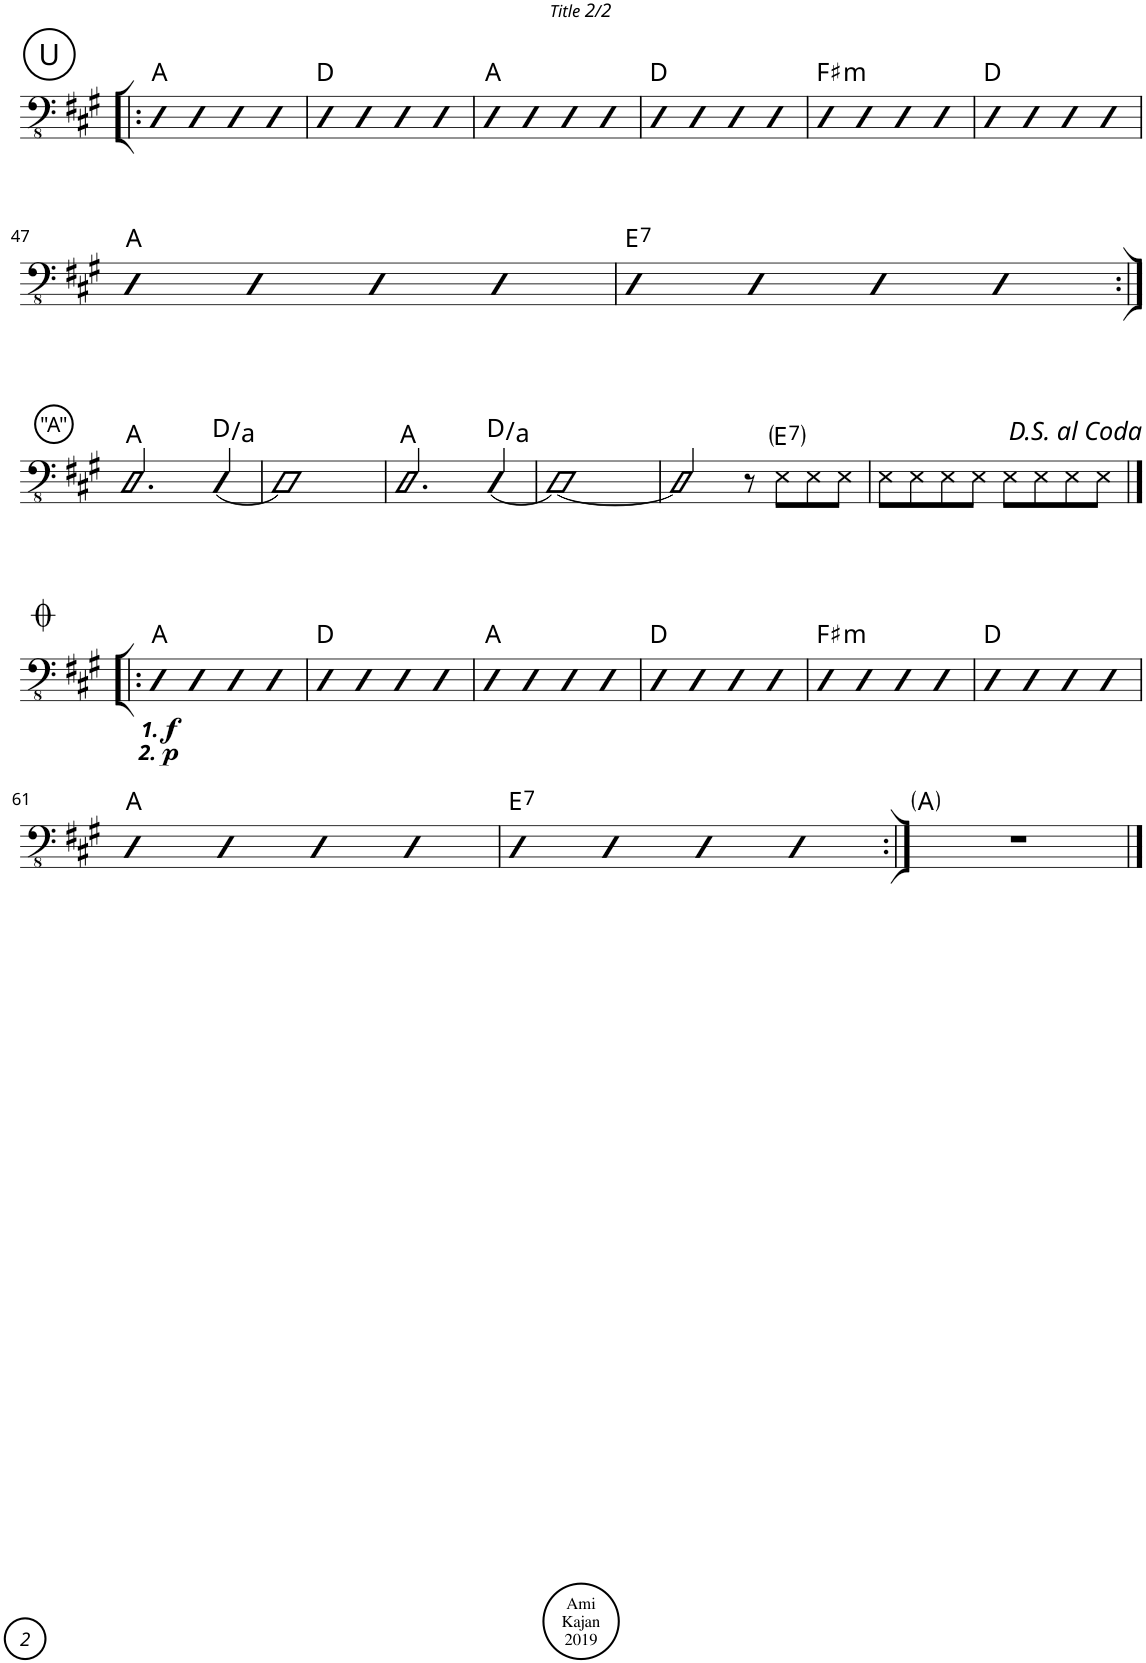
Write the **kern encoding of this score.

**kern	**dynam	**harte
*part1	*part1	*part1
*staff1	*staff1	*
*I"Acoustic Bass	*	*
*I'Bass	*	*
!!LO:PB:g=z
*clefFv4	*	*
*k[f#c#g#]	*	*
*M4/4	*	*
!!LO:REH:place=s1:a:cj:enc=circle:fs=14:t=U
=41!|:	=41!|:	=41!|:
4DD	.	A:maj
4DD	.	.
4DD	.	.
4DD	.	.
=42	=42	=42
4DD	.	D:maj
4DD	.	.
4DD	.	.
4DD	.	.
=43	=43	=43
4DD	.	A:maj
4DD	.	.
4DD	.	.
4DD	.	.
=44	=44	=44
4DD	.	D:maj
4DD	.	.
4DD	.	.
4DD	.	.
=45	=45	=45
!	!	!LO:H:kt=m
4DD	.	F#:min
4DD	.	.
4DD	.	.
4DD	.	.
=46	=46	=46
4DD	.	D:maj
4DD	.	.
4DD	.	.
4DD	.	.
!!LO:LB:g=z
=47	=47	=47
4DD	.	A:maj
4DD	.	.
4DD	.	.
4DD	.	.
=48	=48	=48
!	!	!LO:H:kt=7
4DD	.	E:7
4DD	.	.
4DD	.	.
4DD	.	.
!!LO:LB:g=z
!!LO:REH:place=s1:a:cj:enc=circle:t="A"
=49:|!	=49:|!	=49:|!
2.DD/	.	A:maj
[4DD/	.	D:maj/5
=50	=50	=50
1DD]	.	.
=51	=51	=51
2.DD/	.	A:maj
[4DD/	.	D:maj/5
=52	=52	=52
1DD_	.	.
=53	=53	=53
2DD/]	.	.
8r	.	.
!	!	!LO:H:kt=7
8EE\L	.	E:7
8EE\	.	.
8EE\J	.	.
=54	=54	=54
8EE\L	.	.
8EE\	.	.
8EE\	.	.
8EE\J	.	.
8EE\L	.	.
8EE\	.	.
8EE\	.	.
8EE\J	.	.
!!LO:LB:g=z
=55|!:	=55|!:	=55|!:
!	!LO:DY:b	!
!	!LO:DY:n=1:b	!
!	!LO:DY:n=2:b	!
!	!LO:DY:n=3:b	!
4DD	other-dynamics f other-dynamics p	A:maj
4DD	.	.
4DD	.	.
4DD	.	.
=56	=56	=56
4DD	.	D:maj
4DD	.	.
4DD	.	.
4DD	.	.
=57	=57	=57
4DD	.	A:maj
4DD	.	.
4DD	.	.
4DD	.	.
=58	=58	=58
4DD	.	D:maj
4DD	.	.
4DD	.	.
4DD	.	.
=59	=59	=59
!	!	!LO:H:kt=m
4DD	.	F#:min
4DD	.	.
4DD	.	.
4DD	.	.
=60	=60	=60
4DD	.	D:maj
4DD	.	.
4DD	.	.
4DD	.	.
!!LO:LB:g=z
=61	=61	=61
4DD	.	A:maj
4DD	.	.
4DD	.	.
4DD	.	.
=62	=62	=62
!	!	!LO:H:kt=7
4DD	.	E:7
4DD	.	.
4DD	.	.
4DD	.	.
=63:|!	=63:|!	=63:|!
1r	.	A:maj
==	==	==
*-	*-	*-
